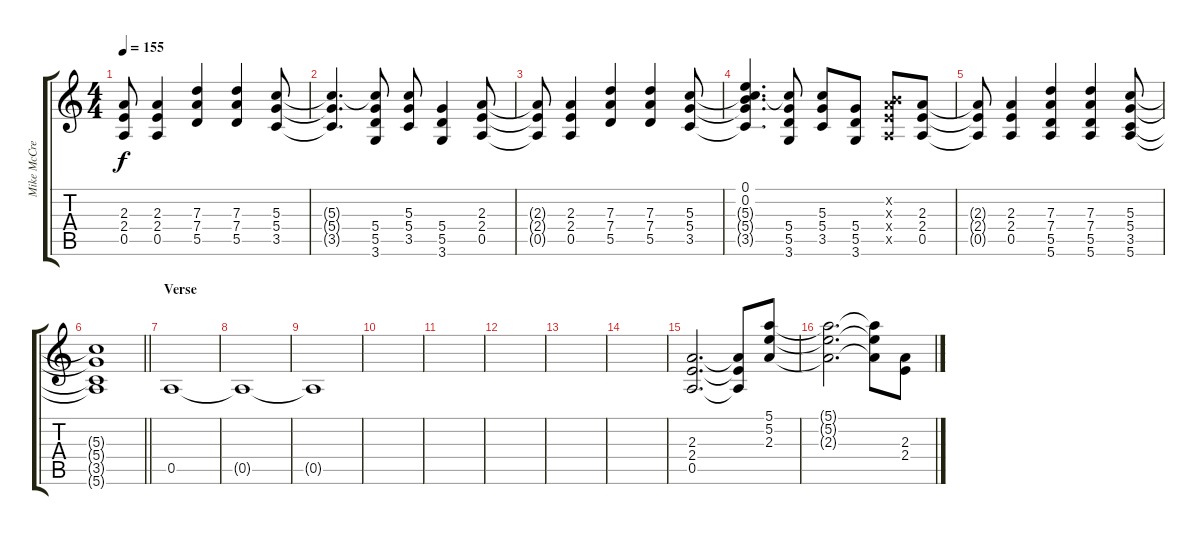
\track ("Mike McCready" "Mike McCre") {instrument distortionguitar}
\staff {score tabs}
\tuning (E4 B3 G3 D3 A2 E2) {hide}
\ts (4 4)
\tempo 155
\clef g2
\ks c
(2.3{t} 2.4{t} 0.5{t}).8{dy f} (2.3 2.4 0.5).4 (7.3 7.4 5.5).4 (7.3 7.4 5.5).4 (5.3 5.4 3.5).8 |
(5.3{t} 5.4{t} 3.5{t}).4{d} (5.3{t} 5.4 5.5 3.6).8 (5.3 5.4 3.5).8 (5.4 5.5 3.6).4 (2.3 2.4 0.5).8 |
(2.3{t} 2.4{t} 0.5{t}).8 (2.3 2.4 0.5).4 (7.3 7.4 5.5).4 (7.3 7.4 5.5).4 (5.3 5.4 3.5).8 |
(0.1 0.2 5.3{t} 5.4{t} 3.5{t}).4{d} (5.3{t} 5.4 5.5 3.6).8 (5.3 5.4 3.5).8 (5.4 5.5 3.6).8 (0.2{x} 2.3{x} 2.4{x} 0.5{x}).8 (2.3 2.4 0.5).8 |
(2.3{t} 2.4{t} 0.5{t}).8 (2.3 2.4 0.5).4 (7.3 7.4 5.5 5.6).4 (7.3 7.4 5.5 5.6).4 (5.3 5.4 3.5 5.6).8 |
\barLineRight lightlight
(5.3{t} 5.4{t} 3.5{t} 5.6{t}).1 |
\section ("" "Verse")
0.5.1 |
0.5{t}.1 |
0.5{t}.1 |
|
|
|
|
|
(2.3 2.4 0.5).2{d} (2.3{t} 2.4{t} 0.5{t}).8 (5.1 5.2 2.3).8 |
(5.1{t} 5.2{t} 2.3{t}).2{d} (5.1{t} 5.2{t} 2.3{t}).8 (2.3 2.4).8
